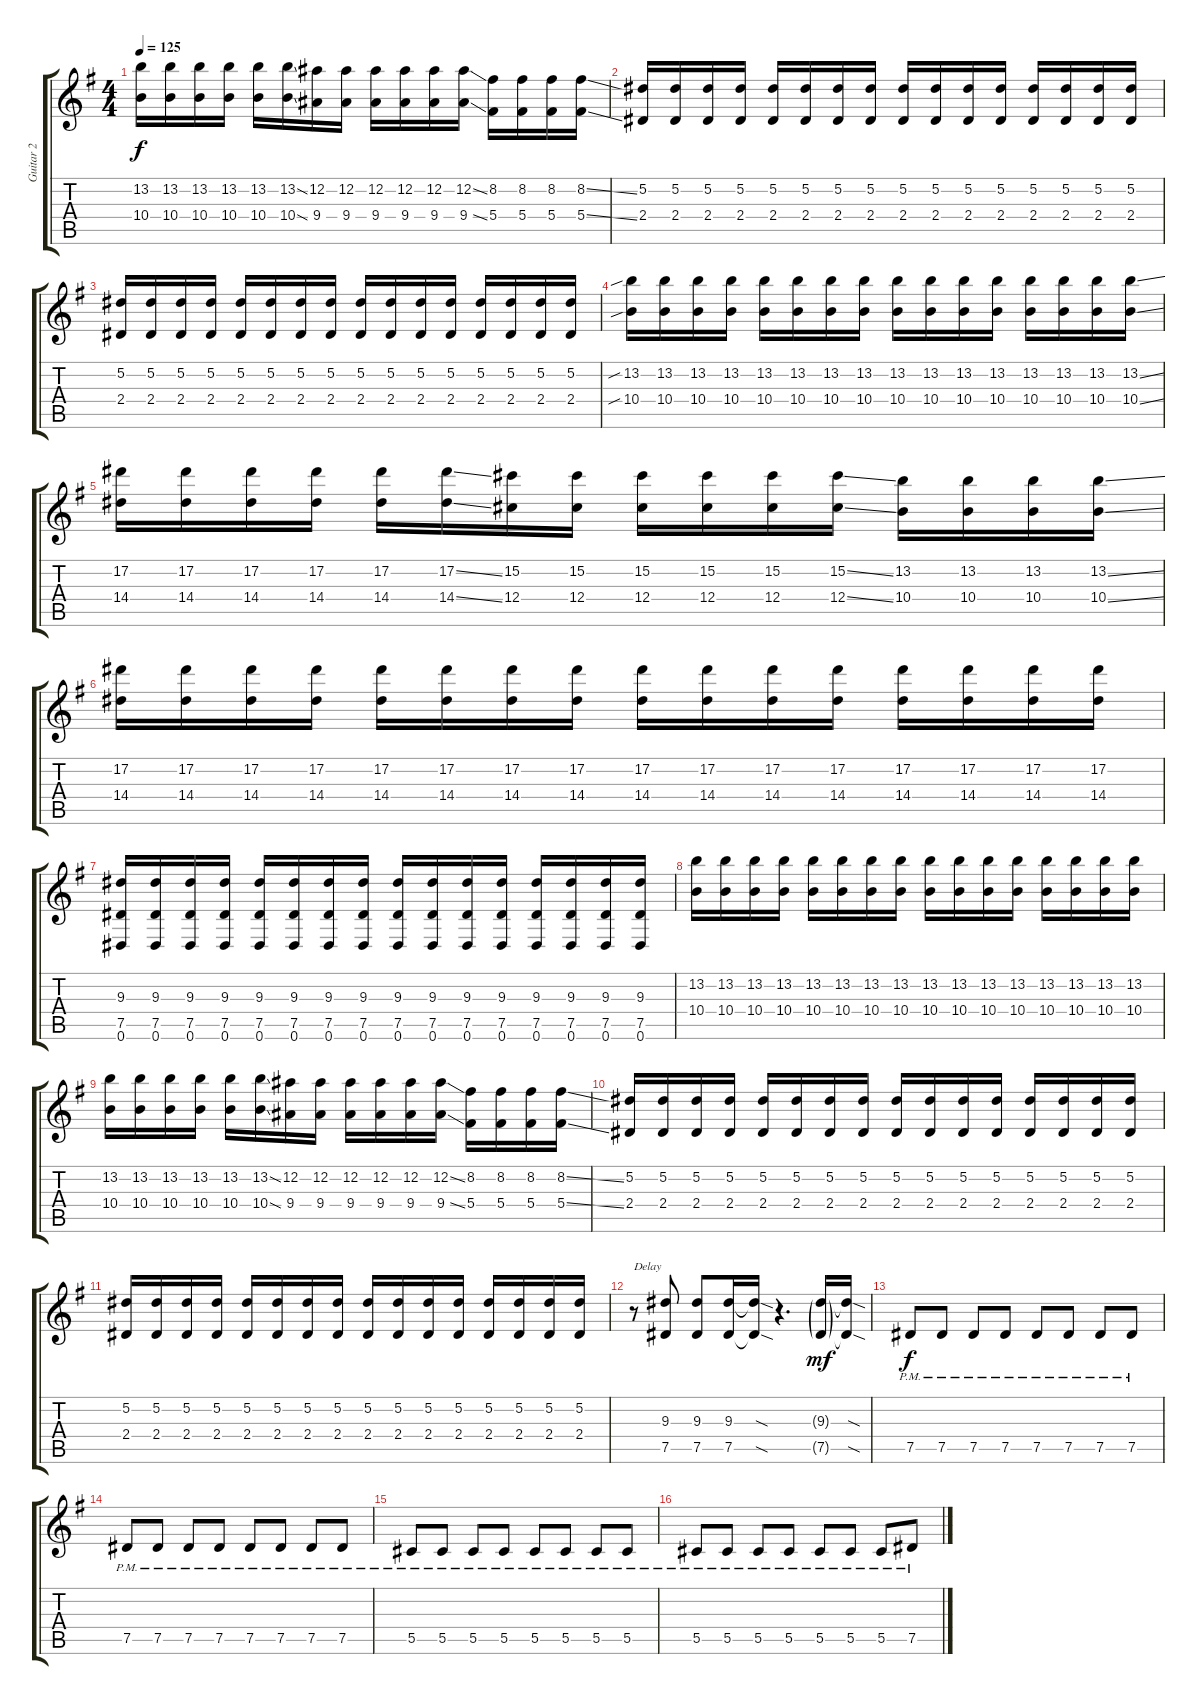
\track ("Guitar 2" "Guitar 2") {instrument distortionguitar}
\staff {score tabs}
\tuning (Eb4 Bb3 Gb3 Db3 Ab2 Eb2) {hide}
\ts (4 4)
\tempo 125
\clef g2
\ks eminor
(13.2 10.4).16{dy f} (13.2 10.4).16 (13.2 10.4).16 (13.2 10.4).16 (13.2 10.4).16 (13.2{ss} 10.4{ss}).16 (12.2 9.4).16 (12.2 9.4).16 (12.2 9.4).16 (12.2 9.4).16 (12.2 9.4).16 (12.2{ss} 9.4{ss}).16 (8.2 5.4).16 (8.2 5.4).16 (8.2 5.4).16 (8.2{ss} 5.4{ss}).16 |
(5.2 2.4).16 (5.2 2.4).16 (5.2 2.4).16 (5.2 2.4).16 (5.2 2.4).16 (5.2 2.4).16 (5.2 2.4).16 (5.2 2.4).16 (5.2 2.4).16 (5.2 2.4).16 (5.2 2.4).16 (5.2 2.4).16 (5.2 2.4).16 (5.2 2.4).16 (5.2 2.4).16 (5.2 2.4).16 |
(5.2 2.4).16 (5.2 2.4).16 (5.2 2.4).16 (5.2 2.4).16 (5.2 2.4).16 (5.2 2.4).16 (5.2 2.4).16 (5.2 2.4).16 (5.2 2.4).16 (5.2 2.4).16 (5.2 2.4).16 (5.2 2.4).16 (5.2 2.4).16 (5.2 2.4).16 (5.2 2.4).16 (5.2 2.4).16 |
(13.2{sib} 10.4{sib}).16 (13.2 10.4).16 (13.2 10.4).16 (13.2 10.4).16 (13.2 10.4).16 (13.2 10.4).16 (13.2 10.4).16 (13.2 10.4).16 (13.2 10.4).16 (13.2 10.4).16 (13.2 10.4).16 (13.2 10.4).16 (13.2 10.4).16 (13.2 10.4).16 (13.2 10.4).16 (13.2{ss} 10.4{ss}).16 |
(17.2 14.4).16 (17.2 14.4).16 (17.2 14.4).16 (17.2 14.4).16 (17.2 14.4).16 (17.2{ss} 14.4{ss}).16 (15.2 12.4).16 (15.2 12.4).16 (15.2 12.4).16 (15.2 12.4).16 (15.2 12.4).16 (15.2{ss} 12.4{ss}).16 (13.2 10.4).16 (13.2 10.4).16 (13.2 10.4).16 (13.2{ss} 10.4{ss}).16 |
(17.2 14.4).16 (17.2 14.4).16 (17.2 14.4).16 (17.2 14.4).16 (17.2 14.4).16 (17.2 14.4).16 (17.2 14.4).16 (17.2 14.4).16 (17.2 14.4).16 (17.2 14.4).16 (17.2 14.4).16 (17.2 14.4).16 (17.2 14.4).16 (17.2 14.4).16 (17.2 14.4).16 (17.2 14.4).16 |
(9.3 7.5 0.6).16 (9.3 7.5 0.6).16 (9.3 7.5 0.6).16 (9.3 7.5 0.6).16 (9.3 7.5 0.6).16 (9.3 7.5 0.6).16 (9.3 7.5 0.6).16 (9.3 7.5 0.6).16 (9.3 7.5 0.6).16 (9.3 7.5 0.6).16 (9.3 7.5 0.6).16 (9.3 7.5 0.6).16 (9.3 7.5 0.6).16 (9.3 7.5 0.6).16 (9.3 7.5 0.6).16 (9.3 7.5 0.6).16 |
(13.2 10.4).16 (13.2 10.4).16 (13.2 10.4).16 (13.2 10.4).16 (13.2 10.4).16 (13.2 10.4).16 (13.2 10.4).16 (13.2 10.4).16 (13.2 10.4).16 (13.2 10.4).16 (13.2 10.4).16 (13.2 10.4).16 (13.2 10.4).16 (13.2 10.4).16 (13.2 10.4).16 (13.2 10.4).16 |
(13.2 10.4).16 (13.2 10.4).16 (13.2 10.4).16 (13.2 10.4).16 (13.2 10.4).16 (13.2{ss} 10.4{ss}).16 (12.2 9.4).16 (12.2 9.4).16 (12.2 9.4).16 (12.2 9.4).16 (12.2 9.4).16 (12.2{ss} 9.4{ss}).16 (8.2 5.4).16 (8.2 5.4).16 (8.2 5.4).16 (8.2{ss} 5.4{ss}).16 |
(5.2 2.4).16 (5.2 2.4).16 (5.2 2.4).16 (5.2 2.4).16 (5.2 2.4).16 (5.2 2.4).16 (5.2 2.4).16 (5.2 2.4).16 (5.2 2.4).16 (5.2 2.4).16 (5.2 2.4).16 (5.2 2.4).16 (5.2 2.4).16 (5.2 2.4).16 (5.2 2.4).16 (5.2 2.4).16 |
(5.2 2.4).16 (5.2 2.4).16 (5.2 2.4).16 (5.2 2.4).16 (5.2 2.4).16 (5.2 2.4).16 (5.2 2.4).16 (5.2 2.4).16 (5.2 2.4).16 (5.2 2.4).16 (5.2 2.4).16 (5.2 2.4).16 (5.2 2.4).16 (5.2 2.4).16 (5.2 2.4).16 (5.2 2.4).16 |
r.8{txt "Delay"} (9.3 7.5).8 (9.3 7.5).8 (9.3 7.5).16 (9.3{sod t} 7.5{sod t}).16 r.4{d} (9.3{g} 7.5{g}).16{dy mf} (9.3{sod t} 7.5{sod t}).16 |
7.5{pm}.8{dy f volume 9 instrument overdrivenguitar} 7.5{pm}.8 7.5{pm}.8 7.5{pm}.8 7.5{pm}.8 7.5{pm}.8 7.5{pm}.8 7.5{pm}.8 |
7.5{pm}.8 7.5{pm}.8 7.5{pm}.8 7.5{pm}.8 7.5{pm}.8 7.5{pm}.8 7.5{pm}.8 7.5{pm}.8 |
5.5{pm}.8 5.5{pm}.8 5.5{pm}.8 5.5{pm}.8 5.5{pm}.8 5.5{pm}.8 5.5{pm}.8 5.5{pm}.8 |
5.5{pm}.8 5.5{pm}.8 5.5{pm}.8 5.5{pm}.8 5.5{pm}.8 5.5{pm}.8 5.5{pm}.8 7.5{pm}.8
